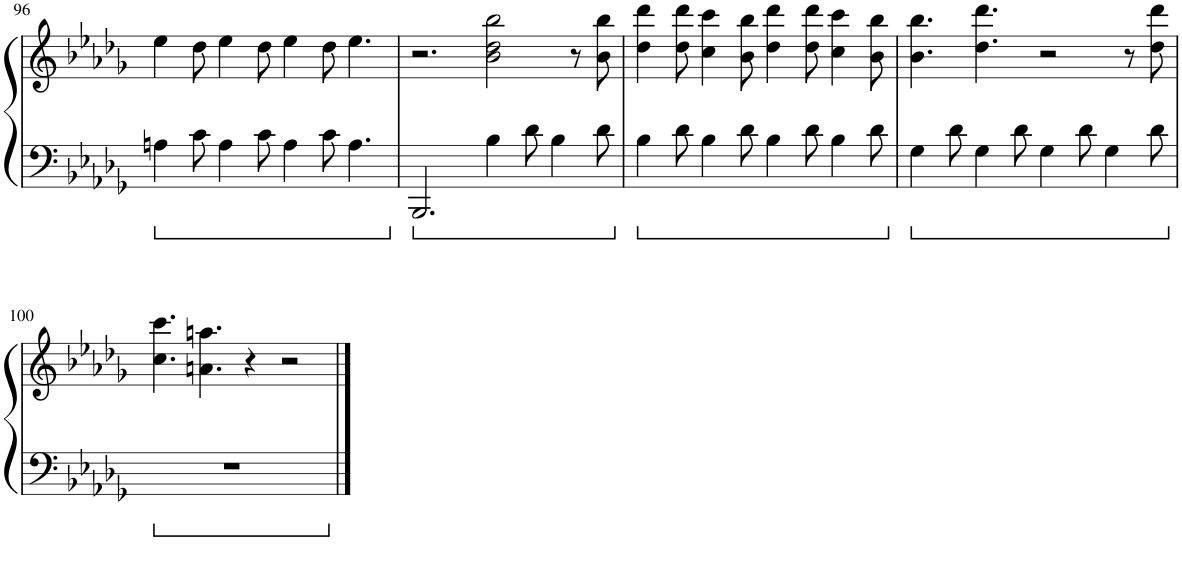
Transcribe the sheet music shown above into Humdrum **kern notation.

**kern	**kern
*part1	*part1
*staff2	*staff1
*I"Piano	*
*I'Pno.	*
!!LO:PB:g=z
*clefF4	*clefG2
*k[b-e-a-d-g-]	*k[b-e-a-d-g-]
*M12/8	*M12/8
=96	=96
4An\	4ee-\
8c\	8dd-\
4A\	4ee-\
8c\	8dd-\
4A\	4ee-\
8c\	8dd-\
4.A\	4.ee-\
=97	=97
2.BBB-/	2.r
4B-\	2b-\ 2dd-\ 2bb-\
8d-\	.
4B-\	.
.	8r
8d-\	8b-\ 8bb-\
=98	=98
4B-\	4dd-\ 4ddd-\
8d-\	8dd-\ 8ddd-\
4B-\	4cc\ 4ccc\
8d-\	8b-\ 8bb-\
4B-\	4dd-\ 4ddd-\
8d-\	8dd-\ 8ddd-\
4B-\	4cc\ 4ccc\
8d-\	8b-\ 8bb-\
=99	=99
4G-\	4.b-\ 4.bb-\
8d-\	.
4G-\	4.dd-\ 4.ddd-\
8d-\	.
4G-\	2r
8d-\	.
4G-\	.
.	8r
8d-\	8dd-\ 8ddd-\
!!LO:LB:g=z
=100	=100
1.r	4.cc\ 4.ccc\
.	4.an\ 4.aan\
.	4r
.	2r
==	==
*-	*-
